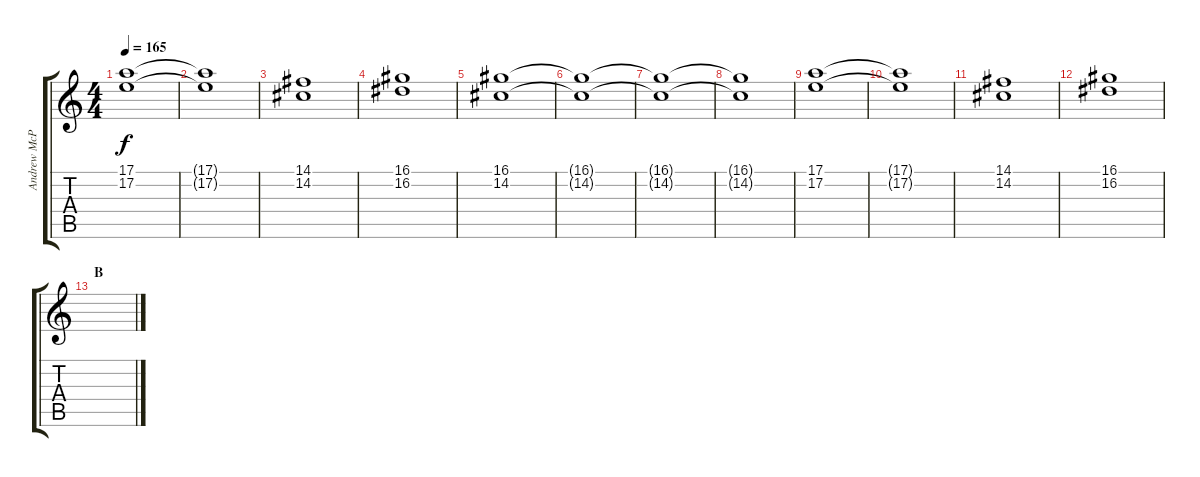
\track ("Andrew McPauls (Keyb)" "Andrew McP") {instrument choiraahs}
\staff {score tabs}
\tuning (E4 B3 G3 D3 A2 E2) {hide}
\ts (4 4)
\tempo 165
\clef g2
\ks c
(17.1 17.2).1{dy f} |
(17.1{t} 17.2{t}).1 |
(14.1 14.2).1 |
(16.1 16.2).1 |
(16.1 14.2).1 |
(16.1{t} 14.2{t}).1 |
(16.1{t} 14.2{t}).1 |
(16.1{t} 14.2{t}).1 |
(17.1 17.2).1 |
(17.1{t} 17.2{t}).1 |
(14.1 14.2).1 |
(16.1 16.2).1 |
\section ("" "B")
